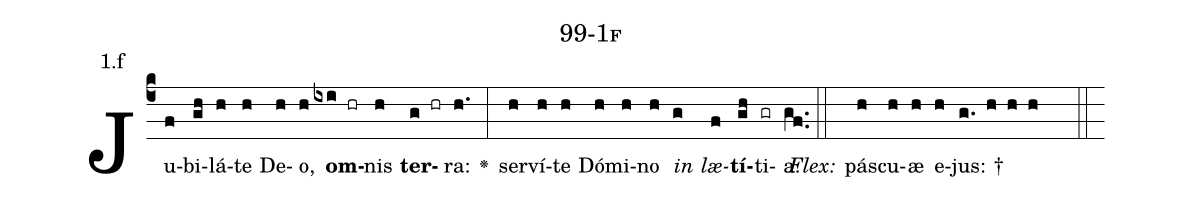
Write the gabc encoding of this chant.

name: 99-1f;
annotation: 1.f;
%%
(c4)Ju(f)bi(gh)lá(h)te(h) De(h)o,(h) <b>om</b>(ixi hr)nis(h) <b>ter</b>(g hr)ra:(h.) <v>\greheightstar</v>(:) ser(h)ví(h)te(h) Dó(h)mi(h)no(h) <i>in</i>(g) <i>læ</i>(f)<b>tí</b>(gh)ti(gr)a.(gf..) (::)
<i>Flex:</i>()  pás(h)cu(h)æ(h) e(h)jus: †(g. h h h  ::)

%E(h) u(h) o(g) u(f) a(gh) e.(gf..) (::)
